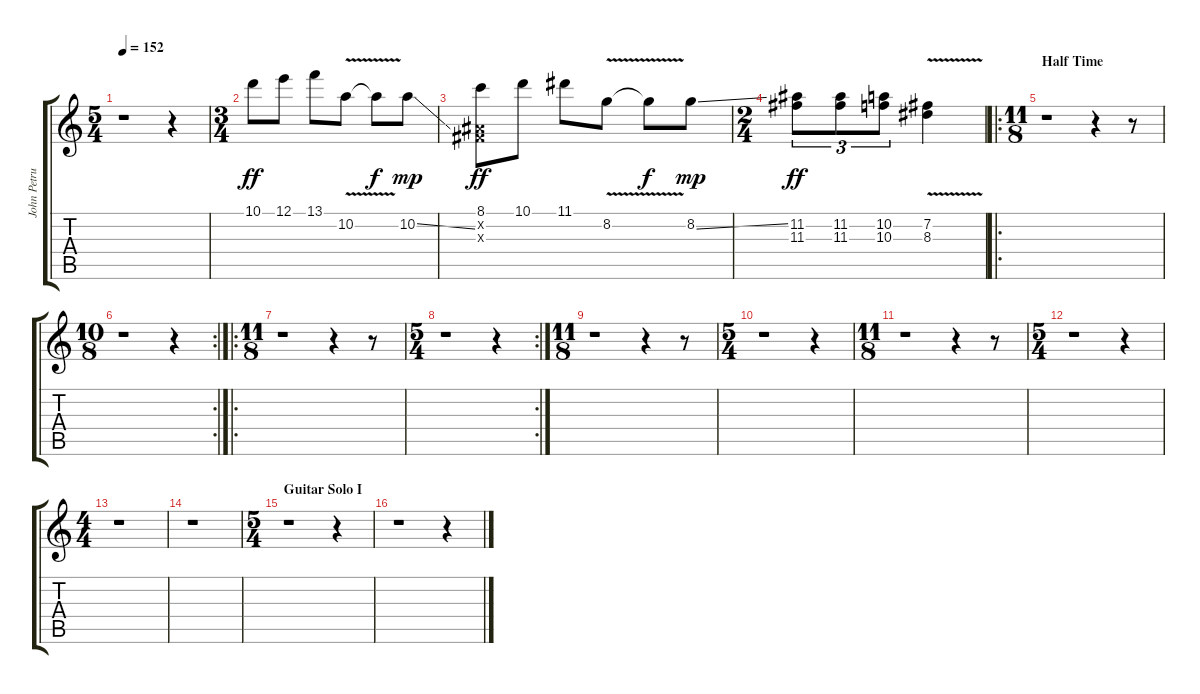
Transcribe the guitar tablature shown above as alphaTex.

\track ("John Petrucci (Guitar 2)" "John Petru") {instrument distortionguitar}
\staff {score tabs}
\tuning (E4 B3 G3 D3 A2 E2) {hide}
\ts (5 4)
\tempo 152
\clef g2
\ks c
r.1{dy ff} r.4 |
\ts (3 4)
10.1.8 12.1.8 13.1.8 10.2{v}.8 10.2{t}.8{dy f} 10.2{ss}.8{dy mp} |
(8.1 -1.2{x} -1.3{x}).8{dy ff} 10.1.8 11.1.8 8.2{v}.8 8.2{t}.8{dy f} 8.2{ss}.8{dy mp} |
\ts (2 4)
(11.2 11.3).8{tu (3 2) dy ff} (11.2 11.3).8{tu (3 2)} (10.2 10.3).8{tu (3 2)} (7.2{v} 8.3{v}).4 |
\ro
\ts (11 8)
\section ("" "Half Time")
r.1 r.4 r.8 |
\rc 2
\ts (10 8)
r.1 r.4 |
\ro
\ts (11 8)
r.1 r.4 r.8 |
\rc 2
\ts (5 4)
r.1 r.4 |
\ts (11 8)
r.1 r.4 r.8 |
\ts (5 4)
r.1 r.4 |
\ts (11 8)
r.1 r.4 r.8 |
\ts (5 4)
r.1 r.4 |
\ts (4 4)
r.1 |
r.1 |
\ts (5 4)
\section ("" "Guitar Solo I")
r.1 r.4 |
r.1 r.4
